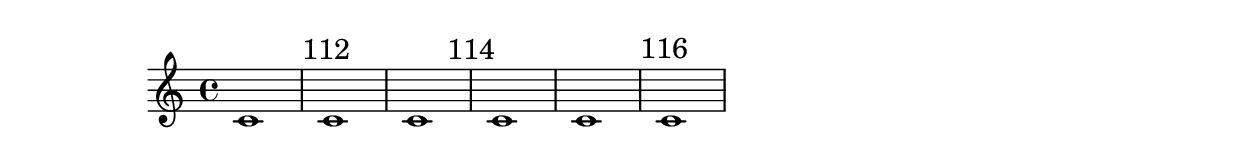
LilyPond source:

%% Do not edit this file; it is automatically
%% generated from LSR http://lsr.dsi.unimi.it
%% This file is in the public domain.
\version "2.13.10"

\header {
  lsrtags = "rhythms"

%% Translation of GIT committish: 341940d3830b59f93a80131471d622c2818afddb
  texidoces = "

Los números de compás se alinean de forma predeterminada por la
derecha con su objeto padre. Éste es por lo general el borde
izquierdo de una línea o, si los números se imprimen dentro de la
línea, el lado izquierdo de una línea divisoria.  Los números
también se pueden situar directamente sobre la barra de compás o
alineados por la izquierda con ella.

"

  doctitlees = "Alineación de los números de compás"

%% Translation of GIT committish: d96023d8792c8af202c7cb8508010c0d3648899d
  texidocde = "
Taktnummern sind standardmäßig links an ihrem Ursprungsobjet
ausgerichtet.  Das ist normalerweise die linke Ecke einer Linie oder,
wenn die Nummern innerhalb einer Zeile gesetzt werden, auf der
linken Seite eines Taktstrichs.  Die Nummern können auch
direkt über dem Taktstrich positioniert werden oder rechts vom
Taktstrich gesetzt werden.

"
  doctitlede = "Taktnummern ausrichten"


%% Translation of GIT committish: 21c8461ea87cd670a35a40b91d3ef20de03a0409
  texidocfr = "
Les numéros de mesure s'alignent en principe sur la droite de l'objet
dont ils dépendent.  C'est normalement le coin gauche de la portée ou,
en cours de ligne, à gauche de la barre.  Vous pouvez toutefois les
centrer par rapport à la barre ou les afficher à droite de la barre.

"
  doctitlefr = "Alignement des numéros de mesure"

  texidoc = "
Bar numbers by default are right-aligned to their parent object. This
is usually the left edge of a line or, if numbers are printed within a
line, the left hand side of a bar line.  The numbers may also be
positioned directly over the bar line or left-aligned to the bar line.

"
  doctitle = "Aligning bar numbers"
} % begin verbatim

\relative c' {
  \set Score.currentBarNumber = #111
  \override Score.BarNumber #'break-visibility = #all-visible
  % Increase the size of the bar number by 2
  \override Score.BarNumber #'font-size = #2
  % Print a bar number every second measure
  \set Score.barNumberVisibility = #(every-nth-bar-number-visible 2)
  c1 | c1
  % Center-align bar numbers
  \override Score.BarNumber #'self-alignment-X = #CENTER
  c1 | c1
  % Left-align bar numbers
  \override Score.BarNumber #'self-alignment-X = #LEFT
  c1 | c1
}

